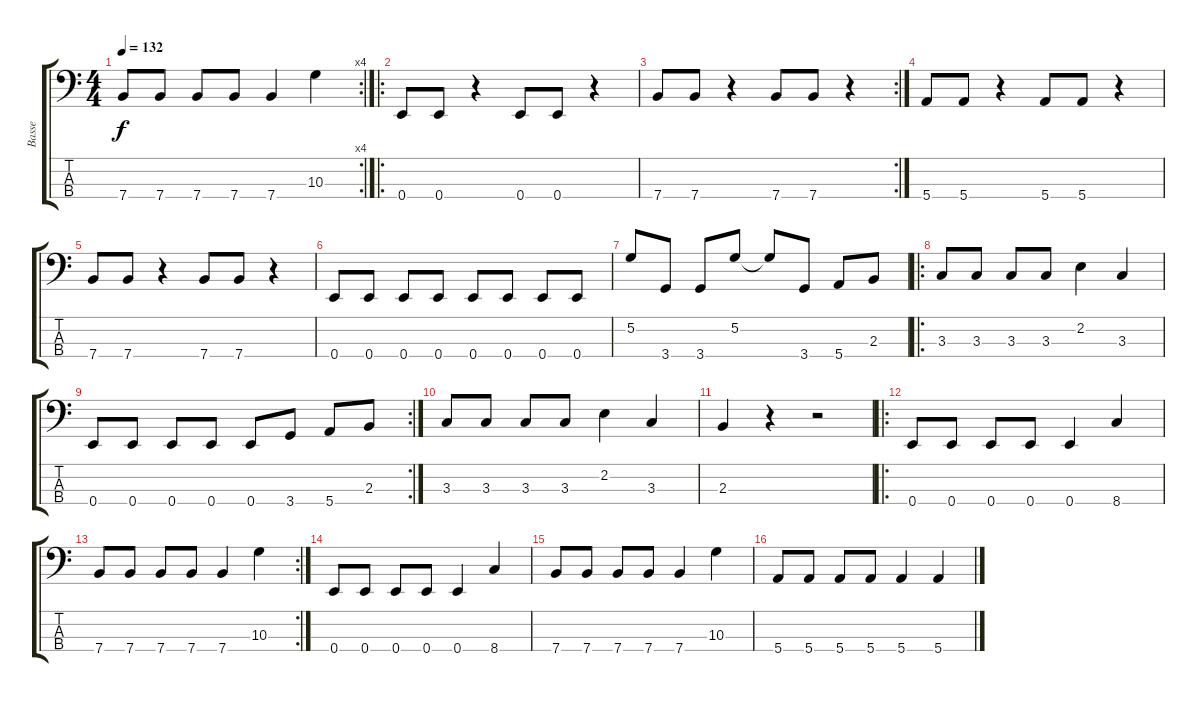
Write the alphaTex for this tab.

\track ("Basse" "Basse") {instrument electricbasspick}
\staff {score tabs}
\tuning (G2 D2 A1 E1) {hide}
\rc 4
\ts (4 4)
\tempo 132
\clef f4
\ks c
7.4.8{dy f} 7.4.8 7.4.8 7.4.8 7.4.4 10.3.4 |
\ro
0.4.8 0.4.8 r.4 0.4.8 0.4.8 r.4 |
\rc 2
7.4.8 7.4.8 r.4 7.4.8 7.4.8 r.4 |
5.4.8 5.4.8 r.4 5.4.8 5.4.8 r.4 |
7.4.8 7.4.8 r.4 7.4.8 7.4.8 r.4 |
0.4.8 0.4.8 0.4.8 0.4.8 0.4.8 0.4.8 0.4.8 0.4.8 |
5.2.8 3.4.8 3.4.8 5.2.8 5.2{t}.8 3.4.8 5.4.8 2.3.8 |
\ro
3.3.8 3.3.8 3.3.8 3.3.8 2.2.4 3.3.4 |
\rc 2
0.4.8 0.4.8 0.4.8 0.4.8 0.4.8 3.4.8 5.4.8 2.3.8 |
3.3.8 3.3.8 3.3.8 3.3.8 2.2.4 3.3.4 |
2.3.4 r.4 r.2 |
\ro
0.4.8 0.4.8 0.4.8 0.4.8 0.4.4 8.4.4 |
\rc 2
7.4.8 7.4.8 7.4.8 7.4.8 7.4.4 10.3.4 |
0.4.8 0.4.8 0.4.8 0.4.8 0.4.4 8.4.4 |
7.4.8 7.4.8 7.4.8 7.4.8 7.4.4 10.3.4 |
5.4.8 5.4.8 5.4.8 5.4.8 5.4.4 5.4.4
